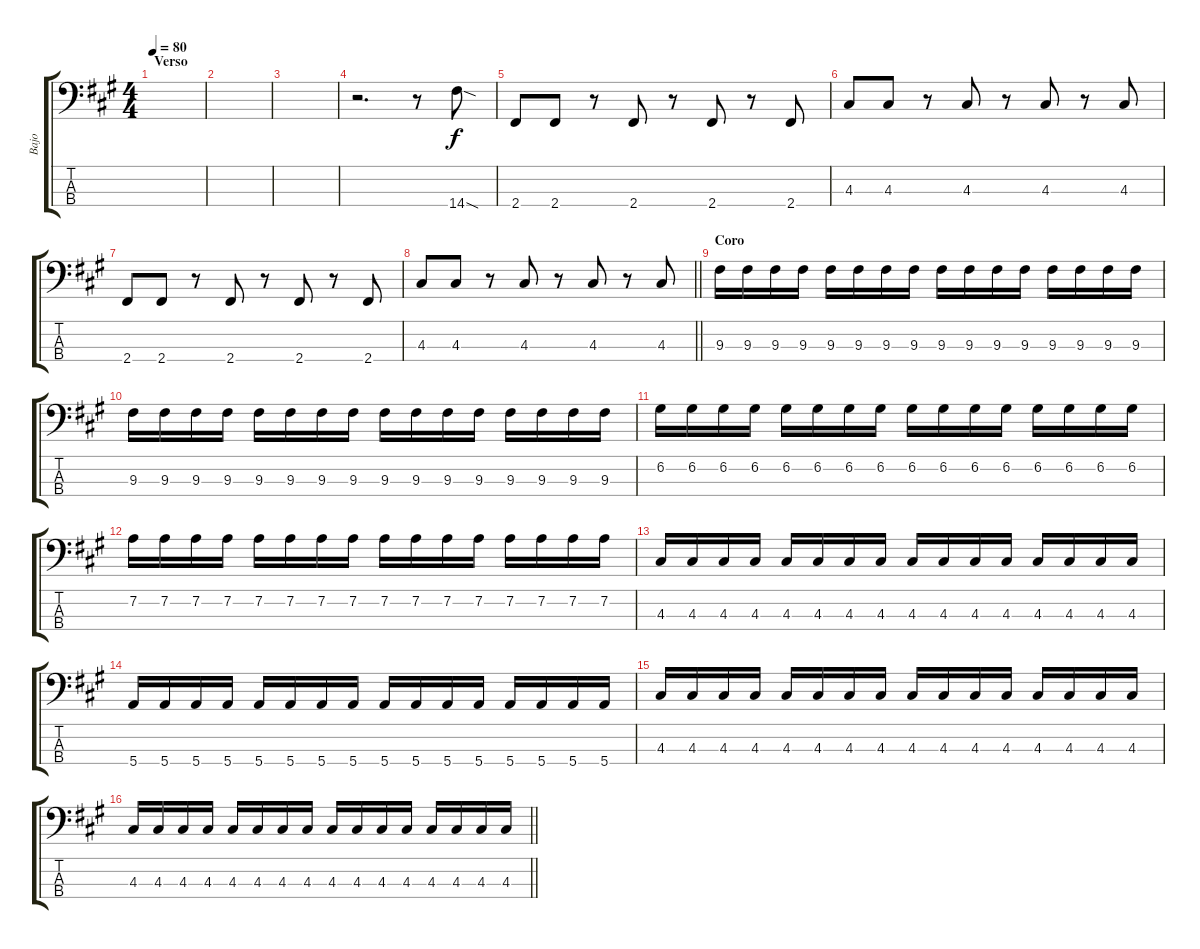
\track ("Bajo" "Bajo") {instrument electricbassfinger}
\staff {score tabs}
\tuning (G2 D2 A1 E1) {hide}
\ts (4 4)
\section ("" "Verso")
\tempo 80
\clef f4
\ks f#minor
|
|
|
r.2{d} r.8 14.4{sod}.8 |
2.4.8 2.4.8 r.8 2.4.8 r.8 2.4.8 r.8 2.4.8 |
4.3.8 4.3.8 r.8 4.3.8 r.8 4.3.8 r.8 4.3.8 |
2.4.8 2.4.8 r.8 2.4.8 r.8 2.4.8 r.8 2.4.8 |
\barLineRight lightlight
4.3.8 4.3.8 r.8 4.3.8 r.8 4.3.8 r.8 4.3.8 |
\section ("" "Coro")
9.3.16 9.3.16 9.3.16 9.3.16 9.3.16 9.3.16 9.3.16 9.3.16 9.3.16 9.3.16 9.3.16 9.3.16 9.3.16 9.3.16 9.3.16 9.3.16 |
9.3.16 9.3.16 9.3.16 9.3.16 9.3.16 9.3.16 9.3.16 9.3.16 9.3.16 9.3.16 9.3.16 9.3.16 9.3.16 9.3.16 9.3.16 9.3.16 |
6.2.16 6.2.16 6.2.16 6.2.16 6.2.16 6.2.16 6.2.16 6.2.16 6.2.16 6.2.16 6.2.16 6.2.16 6.2.16 6.2.16 6.2.16 6.2.16 |
7.2.16 7.2.16 7.2.16 7.2.16 7.2.16 7.2.16 7.2.16 7.2.16 7.2.16 7.2.16 7.2.16 7.2.16 7.2.16 7.2.16 7.2.16 7.2.16 |
4.3.16 4.3.16 4.3.16 4.3.16 4.3.16 4.3.16 4.3.16 4.3.16 4.3.16 4.3.16 4.3.16 4.3.16 4.3.16 4.3.16 4.3.16 4.3.16 |
5.4.16 5.4.16 5.4.16 5.4.16 5.4.16 5.4.16 5.4.16 5.4.16 5.4.16 5.4.16 5.4.16 5.4.16 5.4.16 5.4.16 5.4.16 5.4.16 |
4.3.16 4.3.16 4.3.16 4.3.16 4.3.16 4.3.16 4.3.16 4.3.16 4.3.16 4.3.16 4.3.16 4.3.16 4.3.16 4.3.16 4.3.16 4.3.16 |
\barLineRight lightlight
4.3.16 4.3.16 4.3.16 4.3.16 4.3.16 4.3.16 4.3.16 4.3.16 4.3.16 4.3.16 4.3.16 4.3.16 4.3.16 4.3.16 4.3.16 4.3.16
